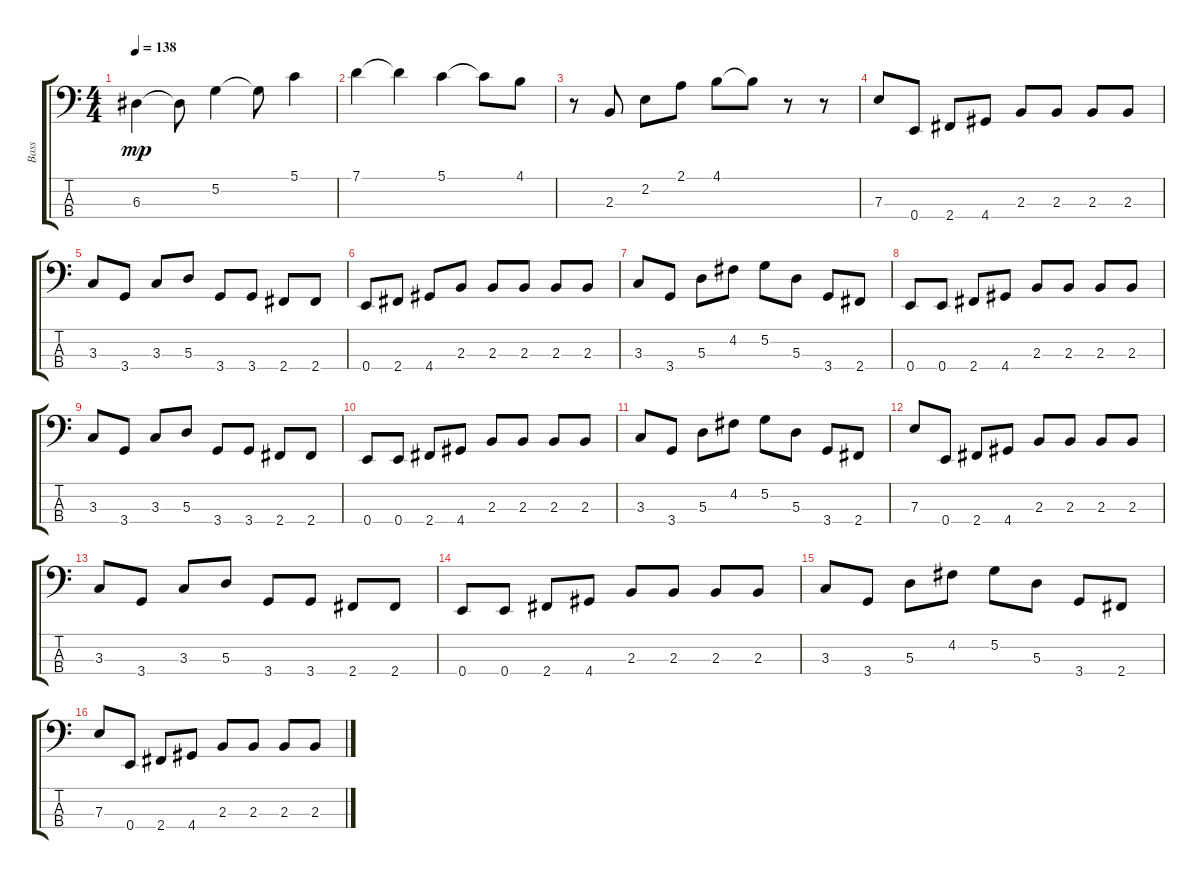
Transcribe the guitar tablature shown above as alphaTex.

\track ("Bass" "Bass") {instrument electricbassfinger}
\staff {score tabs}
\tuning (G2 D2 A1 E1) {hide}
\ts (4 4)
\tempo 138
\clef f4
\ks c
6.3.4{dy mp} 6.3{t}.8 5.2.4 5.2{t}.8 5.1.4 |
7.1.4 7.1{t}.4 5.1.4 5.1{t}.8 4.1.8 |
r.8 2.3.8 2.2.8 2.1.8 4.1.8 4.1{t}.8 r.8 r.8 |
7.3.8 0.4.8 2.4.8 4.4.8 2.3.8 2.3.8 2.3.8 2.3.8 |
3.3.8 3.4.8 3.3.8 5.3.8 3.4.8 3.4.8 2.4.8 2.4.8 |
0.4.8 2.4.8 4.4.8 2.3.8 2.3.8 2.3.8 2.3.8 2.3.8 |
3.3.8 3.4.8 5.3.8 4.2.8 5.2.8 5.3.8 3.4.8 2.4.8 |
0.4.8 0.4.8 2.4.8 4.4.8 2.3.8 2.3.8 2.3.8 2.3.8 |
3.3.8 3.4.8 3.3.8 5.3.8 3.4.8 3.4.8 2.4.8 2.4.8 |
0.4.8 0.4.8 2.4.8 4.4.8 2.3.8 2.3.8 2.3.8 2.3.8 |
3.3.8 3.4.8 5.3.8 4.2.8 5.2.8 5.3.8 3.4.8 2.4.8 |
7.3.8 0.4.8 2.4.8 4.4.8 2.3.8 2.3.8 2.3.8 2.3.8 |
3.3.8 3.4.8 3.3.8 5.3.8 3.4.8 3.4.8 2.4.8 2.4.8 |
0.4.8 0.4.8 2.4.8 4.4.8 2.3.8 2.3.8 2.3.8 2.3.8 |
3.3.8 3.4.8 5.3.8 4.2.8 5.2.8 5.3.8 3.4.8 2.4.8 |
7.3.8 0.4.8 2.4.8 4.4.8 2.3.8 2.3.8 2.3.8 2.3.8
